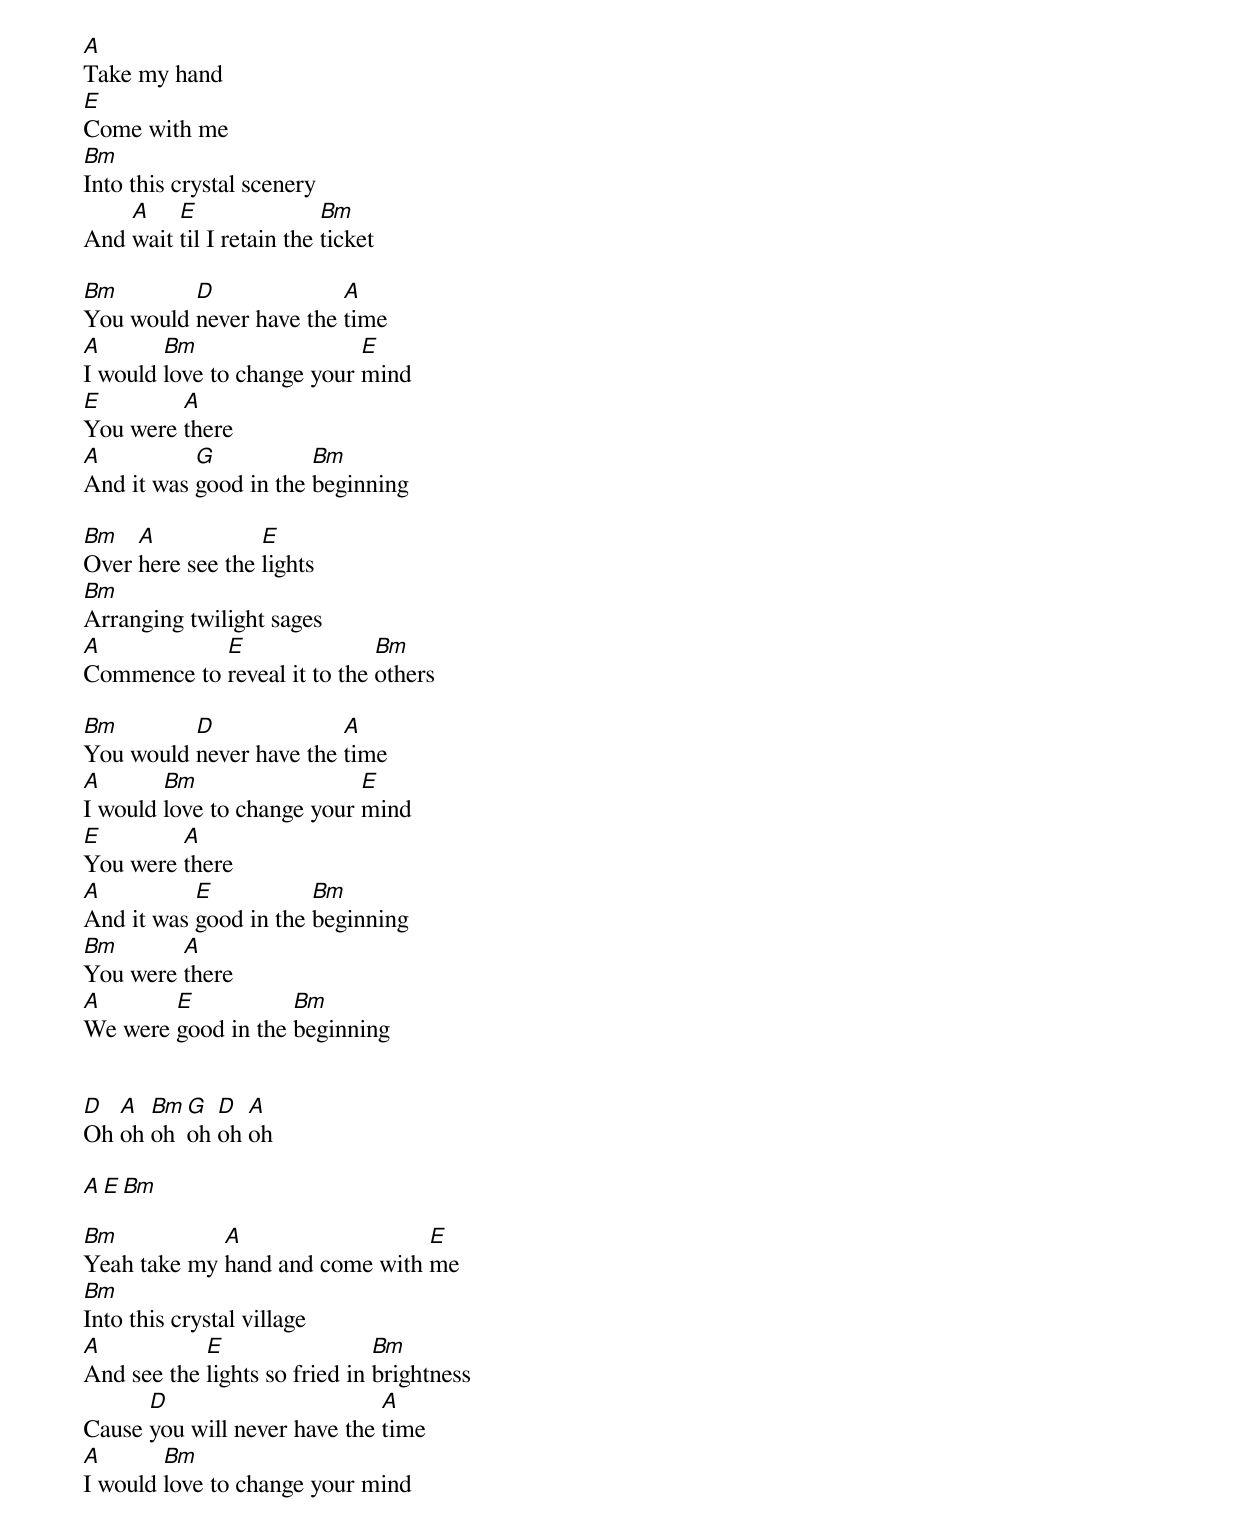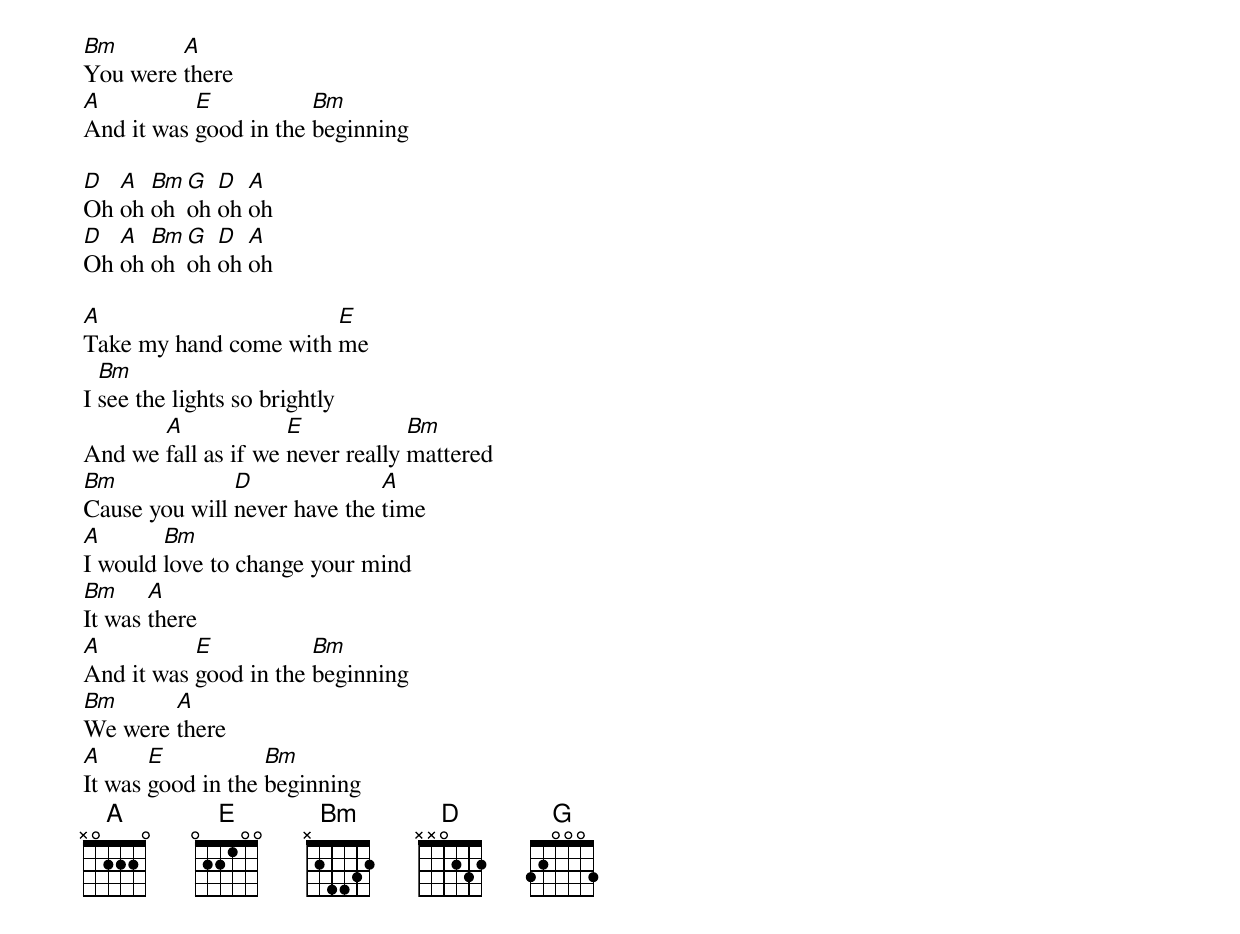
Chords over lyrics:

A
Take my hand
E
Come with me
Bm
Into this crystal scenery
    A    E                Bm
And wait til I retain the ticket

Bm        D              A
You would never have the time
A       Bm                  E
I would love to change your mind
E        A
You were there
A          G           Bm
And it was good in the beginning

Bm   A            E
Over here see the lights
Bm
Arranging twilight sages
A           E                Bm
Commence to reveal it to the others

Bm        D              A
You would never have the time
A       Bm                  E
I would love to change your mind
E        A
You were there
A          E           Bm
And it was good in the beginning
Bm       A
You were there
A       E           Bm
We were good in the beginning


D  A  Bm G  D  A
Oh oh oh oh oh oh

A E Bm

Bm           A                  E
Yeah take my hand and come with me
Bm
Into this crystal village
A           E                  Bm
And see the lights so fried in brightness
      D                       A
Cause you will never have the time
A       Bm
I would love to change your mind
Bm       A
You were there
A          E           Bm
And it was good in the beginning

D  A  Bm G  D  A
Oh oh oh oh oh oh
D  A  Bm G  D  A
Oh oh oh oh oh oh

A                      E
Take my hand come with me
  Bm
I see the lights so brightly
       A             E            Bm
And we fall as if we never really mattered
Bm             D              A
Cause you will never have the time
A       Bm
I would love to change your mind
Bm     A
It was there
A          E           Bm
And it was good in the beginning
Bm      A
We were there
A      E           Bm
It was good in the beginning
